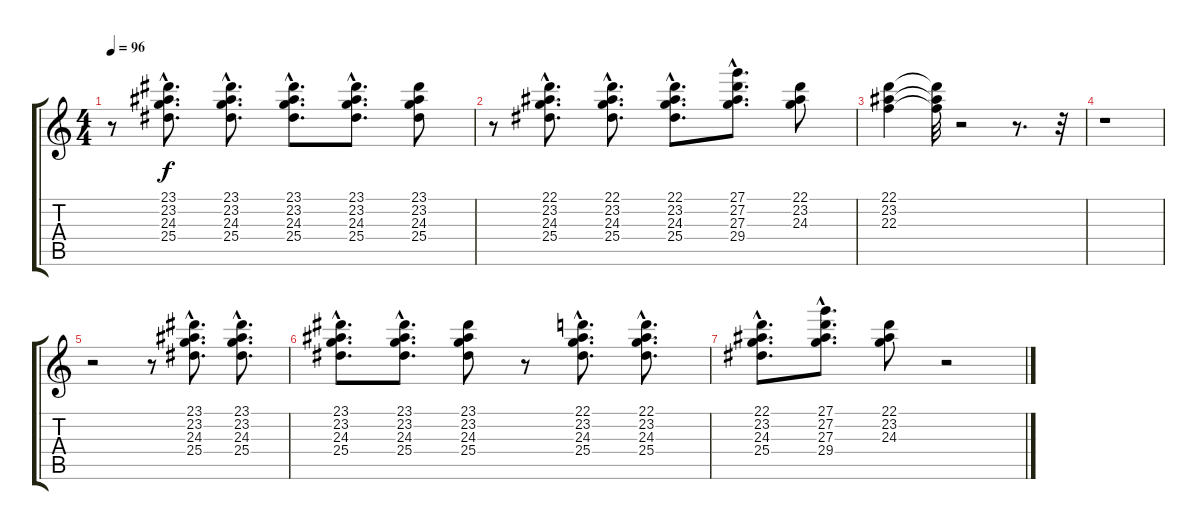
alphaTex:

\track "" {instrument acousticgrandpiano}
\staff {score tabs}
\tuning (E4 B3 G3 D3 A2 E2) {hide}
\ts (4 4)
\tempo 96
\clef g2
\ks c
r.8{dy f} (23.1{hac} 23.2{hac} 24.3{hac} 25.4{hac}).8{d} (23.1{hac} 23.2{hac} 24.3{hac} 25.4{hac}).8{d} (23.1{hac} 23.2{hac} 24.3{hac} 25.4{hac}).8{d} (23.1{hac} 23.2{hac} 24.3{hac} 25.4{hac}).8{d} (23.1 23.2 24.3 25.4).8 |
r.8 (22.1{hac} 23.2{hac} 24.3{hac} 25.4{hac}).8{d} (22.1{hac} 23.2{hac} 24.3{hac} 25.4{hac}).8{d} (22.1{hac} 23.2{hac} 24.3{hac} 25.4{hac}).8{d} (27.1{hac} 27.2{hac} 27.3{hac} 29.4{hac}).8{d} (22.1 23.2 24.3).8 |
(22.1 23.2 22.3).4 (22.1{t} 23.2{t} 22.3{t}).32 r.2 r.8{d} r.32 |
r.1 |
r.2 r.8 (23.1{hac} 23.2{hac} 24.3{hac} 25.4{hac}).8{d} (23.1{hac} 23.2{hac} 24.3{hac} 25.4{hac}).8{d} |
(23.1{hac} 23.2{hac} 24.3{hac} 25.4{hac}).8{d} (23.1{hac} 23.2{hac} 24.3{hac} 25.4{hac}).8{d} (23.1 23.2 24.3 25.4).8 r.8 (22.1{hac} 23.2{hac} 24.3{hac} 25.4{hac}).8{d} (22.1{hac} 23.2{hac} 24.3{hac} 25.4{hac}).8{d} |
(22.1{hac} 23.2{hac} 24.3{hac} 25.4{hac}).8{d} (27.1{hac} 27.2{hac} 27.3{hac} 29.4{hac}).8{d} (22.1 23.2 24.3).8 r.2
